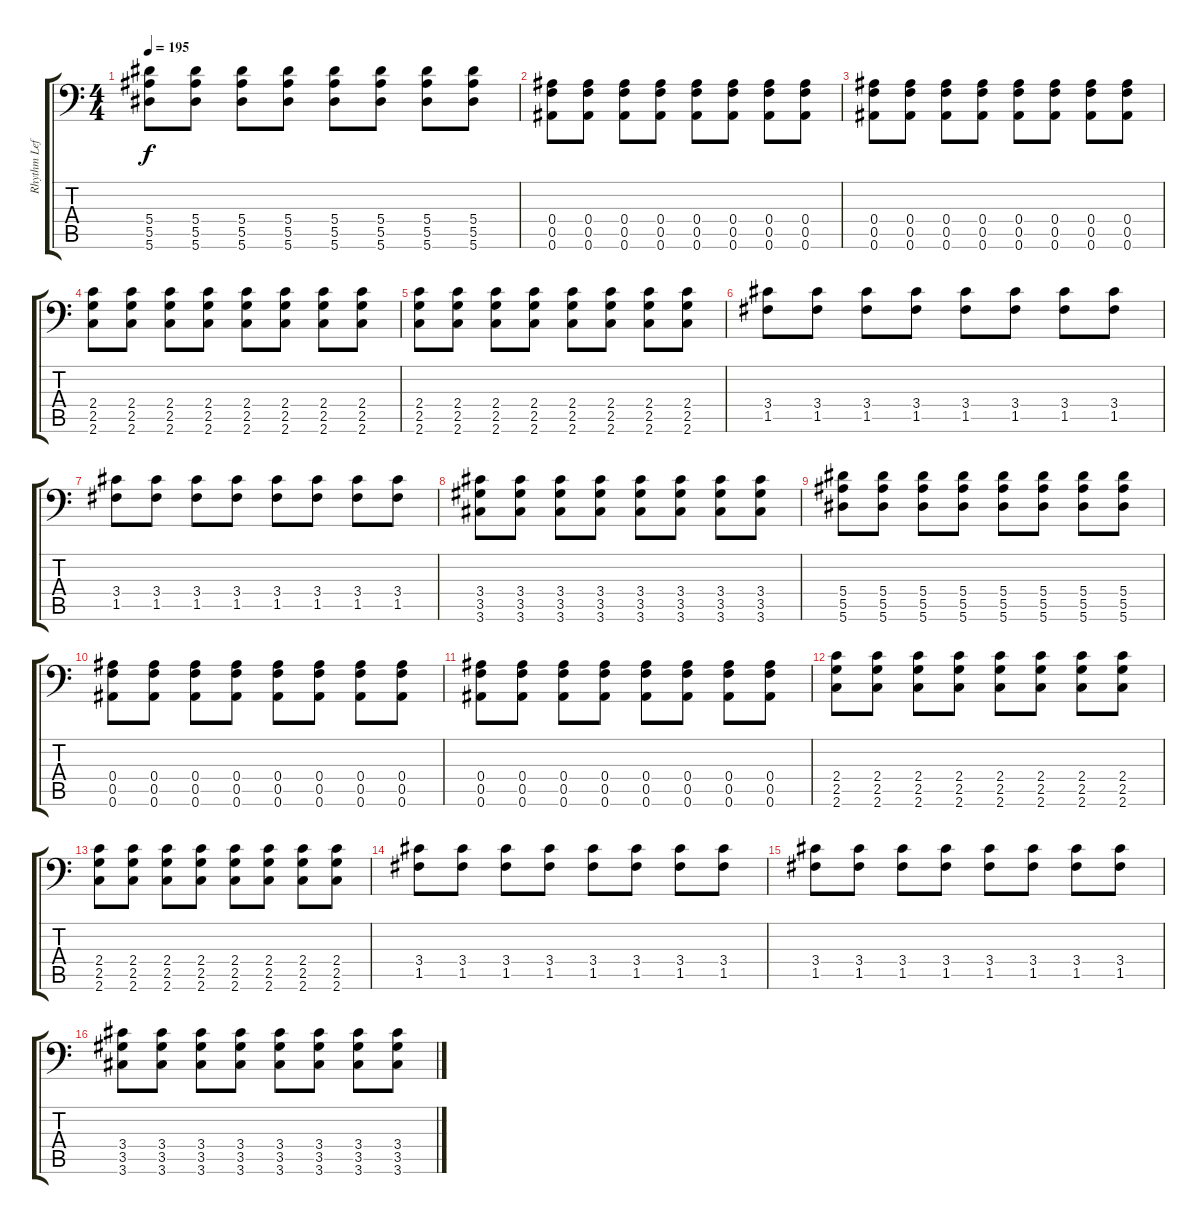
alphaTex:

\track ("Rhythm Left" "Rhythm Lef") {instrument distortionguitar}
\staff {score tabs}
\tuning (C4 G3 Eb3 Bb2 F2 Bb1) {hide}
\ts (4 4)
\tempo 195
\clef f4
\ks c
(5.4 5.5 5.6).8{dy f} (5.4 5.5 5.6).8 (5.4 5.5 5.6).8 (5.4 5.5 5.6).8 (5.4 5.5 5.6).8 (5.4 5.5 5.6).8 (5.4 5.5 5.6).8 (5.4 5.5 5.6).8 |
(0.4 0.5 0.6).8 (0.4 0.5 0.6).8 (0.4 0.5 0.6).8 (0.4 0.5 0.6).8 (0.4 0.5 0.6).8 (0.4 0.5 0.6).8 (0.4 0.5 0.6).8 (0.4 0.5 0.6).8 |
(0.4 0.5 0.6).8 (0.4 0.5 0.6).8 (0.4 0.5 0.6).8 (0.4 0.5 0.6).8 (0.4 0.5 0.6).8 (0.4 0.5 0.6).8 (0.4 0.5 0.6).8 (0.4 0.5 0.6).8 |
(2.4 2.5 2.6).8 (2.4 2.5 2.6).8 (2.4 2.5 2.6).8 (2.4 2.5 2.6).8 (2.4 2.5 2.6).8 (2.4 2.5 2.6).8 (2.4 2.5 2.6).8 (2.4 2.5 2.6).8 |
(2.4 2.5 2.6).8 (2.4 2.5 2.6).8 (2.4 2.5 2.6).8 (2.4 2.5 2.6).8 (2.4 2.5 2.6).8 (2.4 2.5 2.6).8 (2.4 2.5 2.6).8 (2.4 2.5 2.6).8 |
(3.4 1.5).8 (3.4 1.5).8 (3.4 1.5).8 (3.4 1.5).8 (3.4 1.5).8 (3.4 1.5).8 (3.4 1.5).8 (3.4 1.5).8 |
(3.4 1.5).8 (3.4 1.5).8 (3.4 1.5).8 (3.4 1.5).8 (3.4 1.5).8 (3.4 1.5).8 (3.4 1.5).8 (3.4 1.5).8 |
(3.4 3.5 3.6).8 (3.4 3.5 3.6).8 (3.4 3.5 3.6).8 (3.4 3.5 3.6).8 (3.4 3.5 3.6).8 (3.4 3.5 3.6).8 (3.4 3.5 3.6).8 (3.4 3.5 3.6).8 |
(5.4 5.5 5.6).8 (5.4 5.5 5.6).8 (5.4 5.5 5.6).8 (5.4 5.5 5.6).8 (5.4 5.5 5.6).8 (5.4 5.5 5.6).8 (5.4 5.5 5.6).8 (5.4 5.5 5.6).8 |
(0.4 0.5 0.6).8 (0.4 0.5 0.6).8 (0.4 0.5 0.6).8 (0.4 0.5 0.6).8 (0.4 0.5 0.6).8 (0.4 0.5 0.6).8 (0.4 0.5 0.6).8 (0.4 0.5 0.6).8 |
(0.4 0.5 0.6).8 (0.4 0.5 0.6).8 (0.4 0.5 0.6).8 (0.4 0.5 0.6).8 (0.4 0.5 0.6).8 (0.4 0.5 0.6).8 (0.4 0.5 0.6).8 (0.4 0.5 0.6).8 |
(2.4 2.5 2.6).8 (2.4 2.5 2.6).8 (2.4 2.5 2.6).8 (2.4 2.5 2.6).8 (2.4 2.5 2.6).8 (2.4 2.5 2.6).8 (2.4 2.5 2.6).8 (2.4 2.5 2.6).8 |
(2.4 2.5 2.6).8 (2.4 2.5 2.6).8 (2.4 2.5 2.6).8 (2.4 2.5 2.6).8 (2.4 2.5 2.6).8 (2.4 2.5 2.6).8 (2.4 2.5 2.6).8 (2.4 2.5 2.6).8 |
(3.4 1.5).8 (3.4 1.5).8 (3.4 1.5).8 (3.4 1.5).8 (3.4 1.5).8 (3.4 1.5).8 (3.4 1.5).8 (3.4 1.5).8 |
(3.4 1.5).8 (3.4 1.5).8 (3.4 1.5).8 (3.4 1.5).8 (3.4 1.5).8 (3.4 1.5).8 (3.4 1.5).8 (3.4 1.5).8 |
(3.4 3.5 3.6).8 (3.4 3.5 3.6).8 (3.4 3.5 3.6).8 (3.4 3.5 3.6).8 (3.4 3.5 3.6).8 (3.4 3.5 3.6).8 (3.4 3.5 3.6).8 (3.4 3.5 3.6).8
